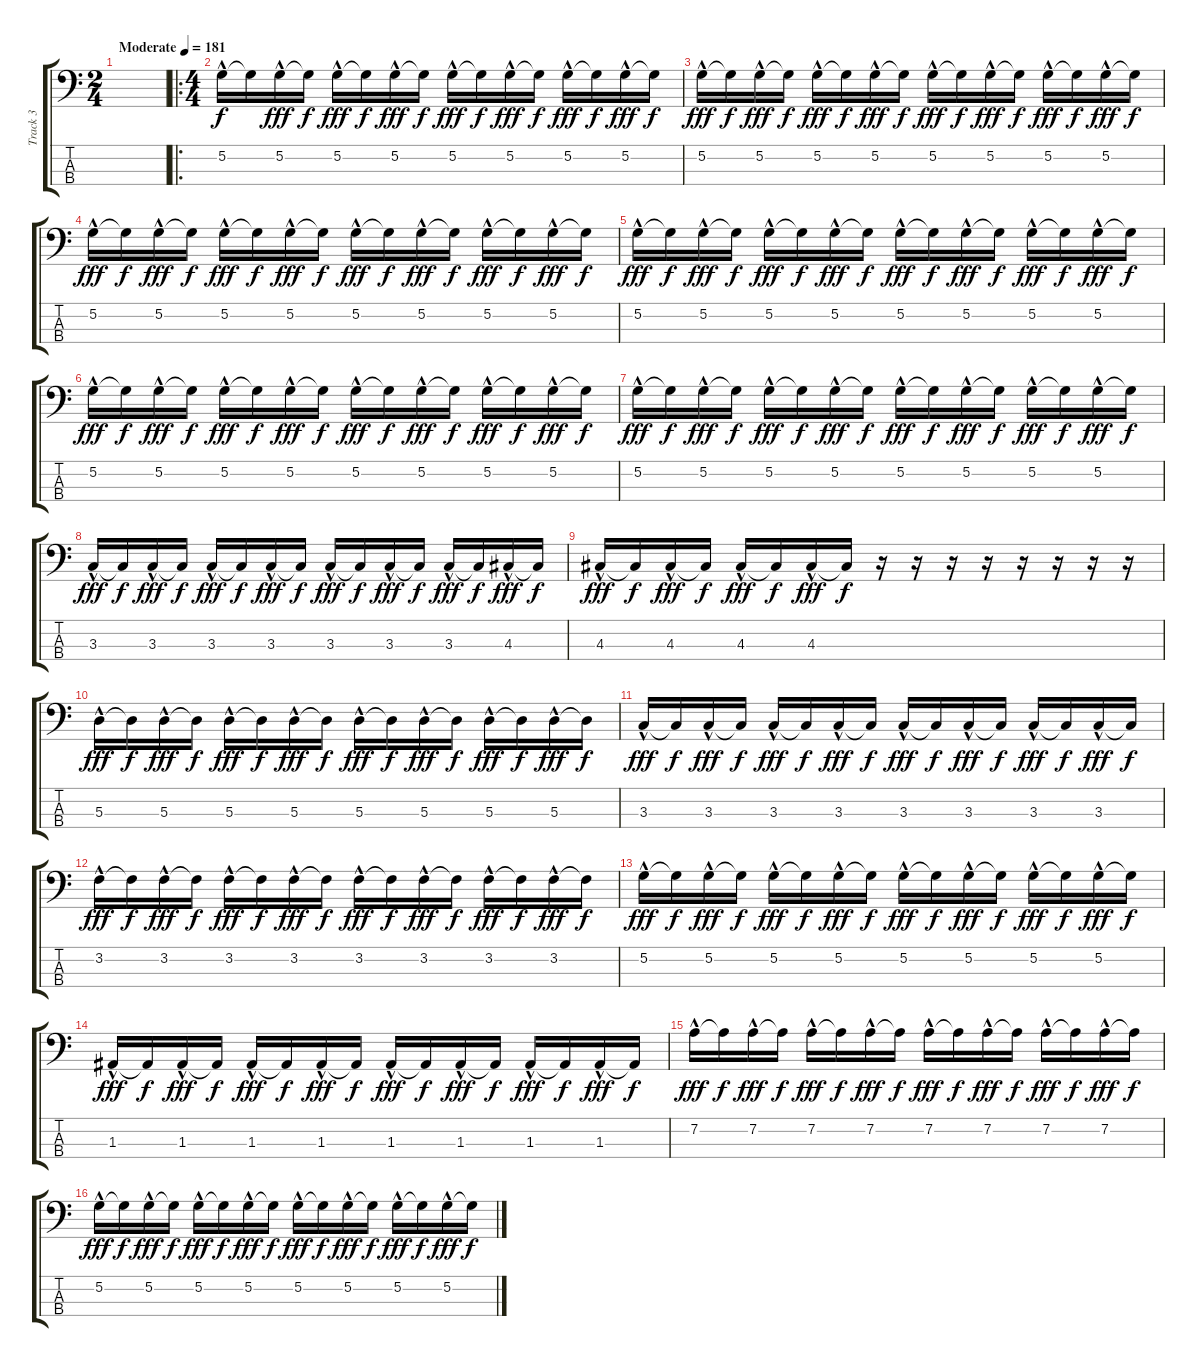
\track ("Track 3" "Track 3") {instrument electricbasspick}
\staff {score tabs}
\tuning (G2 D2 A1 E1) {hide}
\ts (2 4)
\tempo (181 "Moderate")
\clef f4
\ks c
|
\ro
\ts (4 4)
5.2{hac}.16 5.2{t}.16{dy f} 5.2{hac}.16{dy fff} 5.2{t}.16{dy f} 5.2{hac}.16{dy fff} 5.2{t}.16{dy f} 5.2{hac}.16{dy fff} 5.2{t}.16{dy f} 5.2{hac}.16{dy fff} 5.2{t}.16{dy f} 5.2{hac}.16{dy fff} 5.2{t}.16{dy f} 5.2{hac}.16{dy fff} 5.2{t}.16{dy f} 5.2{hac}.16{dy fff} 5.2{t}.16{dy f} |
5.2{hac}.16{dy fff} 5.2{t}.16{dy f} 5.2{hac}.16{dy fff} 5.2{t}.16{dy f} 5.2{hac}.16{dy fff} 5.2{t}.16{dy f} 5.2{hac}.16{dy fff} 5.2{t}.16{dy f} 5.2{hac}.16{dy fff} 5.2{t}.16{dy f} 5.2{hac}.16{dy fff} 5.2{t}.16{dy f} 5.2{hac}.16{dy fff} 5.2{t}.16{dy f} 5.2{hac}.16{dy fff} 5.2{t}.16{dy f} |
5.2{hac}.16{dy fff} 5.2{t}.16{dy f} 5.2{hac}.16{dy fff} 5.2{t}.16{dy f} 5.2{hac}.16{dy fff} 5.2{t}.16{dy f} 5.2{hac}.16{dy fff} 5.2{t}.16{dy f} 5.2{hac}.16{dy fff} 5.2{t}.16{dy f} 5.2{hac}.16{dy fff} 5.2{t}.16{dy f} 5.2{hac}.16{dy fff} 5.2{t}.16{dy f} 5.2{hac}.16{dy fff} 5.2{t}.16{dy f} |
5.2{hac}.16{dy fff} 5.2{t}.16{dy f} 5.2{hac}.16{dy fff} 5.2{t}.16{dy f} 5.2{hac}.16{dy fff} 5.2{t}.16{dy f} 5.2{hac}.16{dy fff} 5.2{t}.16{dy f} 5.2{hac}.16{dy fff} 5.2{t}.16{dy f} 5.2{hac}.16{dy fff} 5.2{t}.16{dy f} 5.2{hac}.16{dy fff} 5.2{t}.16{dy f} 5.2{hac}.16{dy fff} 5.2{t}.16{dy f} |
5.2{hac}.16{dy fff} 5.2{t}.16{dy f} 5.2{hac}.16{dy fff} 5.2{t}.16{dy f} 5.2{hac}.16{dy fff} 5.2{t}.16{dy f} 5.2{hac}.16{dy fff} 5.2{t}.16{dy f} 5.2{hac}.16{dy fff} 5.2{t}.16{dy f} 5.2{hac}.16{dy fff} 5.2{t}.16{dy f} 5.2{hac}.16{dy fff} 5.2{t}.16{dy f} 5.2{hac}.16{dy fff} 5.2{t}.16{dy f} |
5.2{hac}.16{dy fff} 5.2{t}.16{dy f} 5.2{hac}.16{dy fff} 5.2{t}.16{dy f} 5.2{hac}.16{dy fff} 5.2{t}.16{dy f} 5.2{hac}.16{dy fff} 5.2{t}.16{dy f} 5.2{hac}.16{dy fff} 5.2{t}.16{dy f} 5.2{hac}.16{dy fff} 5.2{t}.16{dy f} 5.2{hac}.16{dy fff} 5.2{t}.16{dy f} 5.2{hac}.16{dy fff} 5.2{t}.16{dy f} |
3.3{hac}.16{dy fff} 3.3{t}.16{dy f} 3.3{hac}.16{dy fff} 3.3{t}.16{dy f} 3.3{hac}.16{dy fff} 3.3{t}.16{dy f} 3.3{hac}.16{dy fff} 3.3{t}.16{dy f} 3.3{hac}.16{dy fff} 3.3{t}.16{dy f} 3.3{hac}.16{dy fff} 3.3{t}.16{dy f} 3.3{hac}.16{dy fff} 3.3{t}.16{dy f} 4.3{hac}.16{dy fff} 4.3{t}.16{dy f} |
4.3{hac}.16{dy fff} 4.3{t}.16{dy f} 4.3{hac}.16{dy fff} 4.3{t}.16{dy f} 4.3{hac}.16{dy fff} 4.3{t}.16{dy f} 4.3{hac}.16{dy fff} 4.3{t}.16{dy f} r.16 r.16 r.16 r.16 r.16 r.16 r.16 r.16 |
5.3{hac}.16{dy fff} 5.3{t}.16{dy f} 5.3{hac}.16{dy fff} 5.3{t}.16{dy f} 5.3{hac}.16{dy fff} 5.3{t}.16{dy f} 5.3{hac}.16{dy fff} 5.3{t}.16{dy f} 5.3{hac}.16{dy fff} 5.3{t}.16{dy f} 5.3{hac}.16{dy fff} 5.3{t}.16{dy f} 5.3{hac}.16{dy fff} 5.3{t}.16{dy f} 5.3{hac}.16{dy fff} 5.3{t}.16{dy f} |
3.3{hac}.16{dy fff} 3.3{t}.16{dy f} 3.3{hac}.16{dy fff} 3.3{t}.16{dy f} 3.3{hac}.16{dy fff} 3.3{t}.16{dy f} 3.3{hac}.16{dy fff} 3.3{t}.16{dy f} 3.3{hac}.16{dy fff} 3.3{t}.16{dy f} 3.3{hac}.16{dy fff} 3.3{t}.16{dy f} 3.3{hac}.16{dy fff} 3.3{t}.16{dy f} 3.3{hac}.16{dy fff} 3.3{t}.16{dy f} |
3.2{hac}.16{dy fff} 3.2{t}.16{dy f} 3.2{hac}.16{dy fff} 3.2{t}.16{dy f} 3.2{hac}.16{dy fff} 3.2{t}.16{dy f} 3.2{hac}.16{dy fff} 3.2{t}.16{dy f} 3.2{hac}.16{dy fff} 3.2{t}.16{dy f} 3.2{hac}.16{dy fff} 3.2{t}.16{dy f} 3.2{hac}.16{dy fff} 3.2{t}.16{dy f} 3.2{hac}.16{dy fff} 3.2{t}.16{dy f} |
5.2{hac}.16{dy fff} 5.2{t}.16{dy f} 5.2{hac}.16{dy fff} 5.2{t}.16{dy f} 5.2{hac}.16{dy fff} 5.2{t}.16{dy f} 5.2{hac}.16{dy fff} 5.2{t}.16{dy f} 5.2{hac}.16{dy fff} 5.2{t}.16{dy f} 5.2{hac}.16{dy fff} 5.2{t}.16{dy f} 5.2{hac}.16{dy fff} 5.2{t}.16{dy f} 5.2{hac}.16{dy fff} 5.2{t}.16{dy f} |
1.3{hac}.16{dy fff} 1.3{t}.16{dy f} 1.3{hac}.16{dy fff} 1.3{t}.16{dy f} 1.3{hac}.16{dy fff} 1.3{t}.16{dy f} 1.3{hac}.16{dy fff} 1.3{t}.16{dy f} 1.3{hac}.16{dy fff} 1.3{t}.16{dy f} 1.3{hac}.16{dy fff} 1.3{t}.16{dy f} 1.3{hac}.16{dy fff} 1.3{t}.16{dy f} 1.3{hac}.16{dy fff} 1.3{t}.16{dy f} |
7.2{hac}.16{dy fff} 7.2{t}.16{dy f} 7.2{hac}.16{dy fff} 7.2{t}.16{dy f} 7.2{hac}.16{dy fff} 7.2{t}.16{dy f} 7.2{hac}.16{dy fff} 7.2{t}.16{dy f} 7.2{hac}.16{dy fff} 7.2{t}.16{dy f} 7.2{hac}.16{dy fff} 7.2{t}.16{dy f} 7.2{hac}.16{dy fff} 7.2{t}.16{dy f} 7.2{hac}.16{dy fff} 7.2{t}.16{dy f} |
5.2{hac}.16{dy fff} 5.2{t}.16{dy f} 5.2{hac}.16{dy fff} 5.2{t}.16{dy f} 5.2{hac}.16{dy fff} 5.2{t}.16{dy f} 5.2{hac}.16{dy fff} 5.2{t}.16{dy f} 5.2{hac}.16{dy fff} 5.2{t}.16{dy f} 5.2{hac}.16{dy fff} 5.2{t}.16{dy f} 5.2{hac}.16{dy fff} 5.2{t}.16{dy f} 5.2{hac}.16{dy fff} 5.2{t}.16{dy f}
